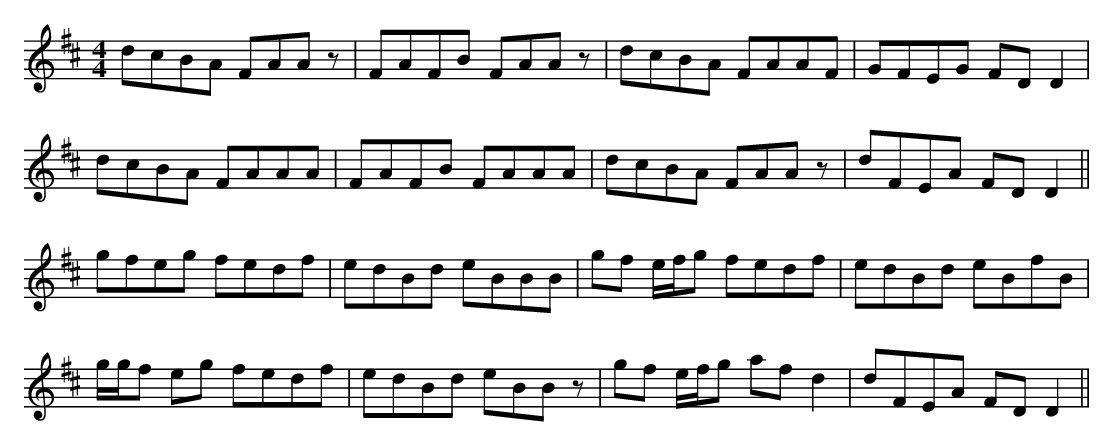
X:1
M:4/4
K:D
dcBA FAAz|FAFB FAAz|dcBA FAAF|GFEG FDD2|
dcBA FAAA|FAFB FAAA|dcBA FAAz|dFEA FDD2||
gfeg fedf|edBd eBBB|gf e/f/g fedf|edBd eBfB|
g/g/f eg fedf|edBd eBBz|gf e/f/g afd2|dFEA FDD2||
